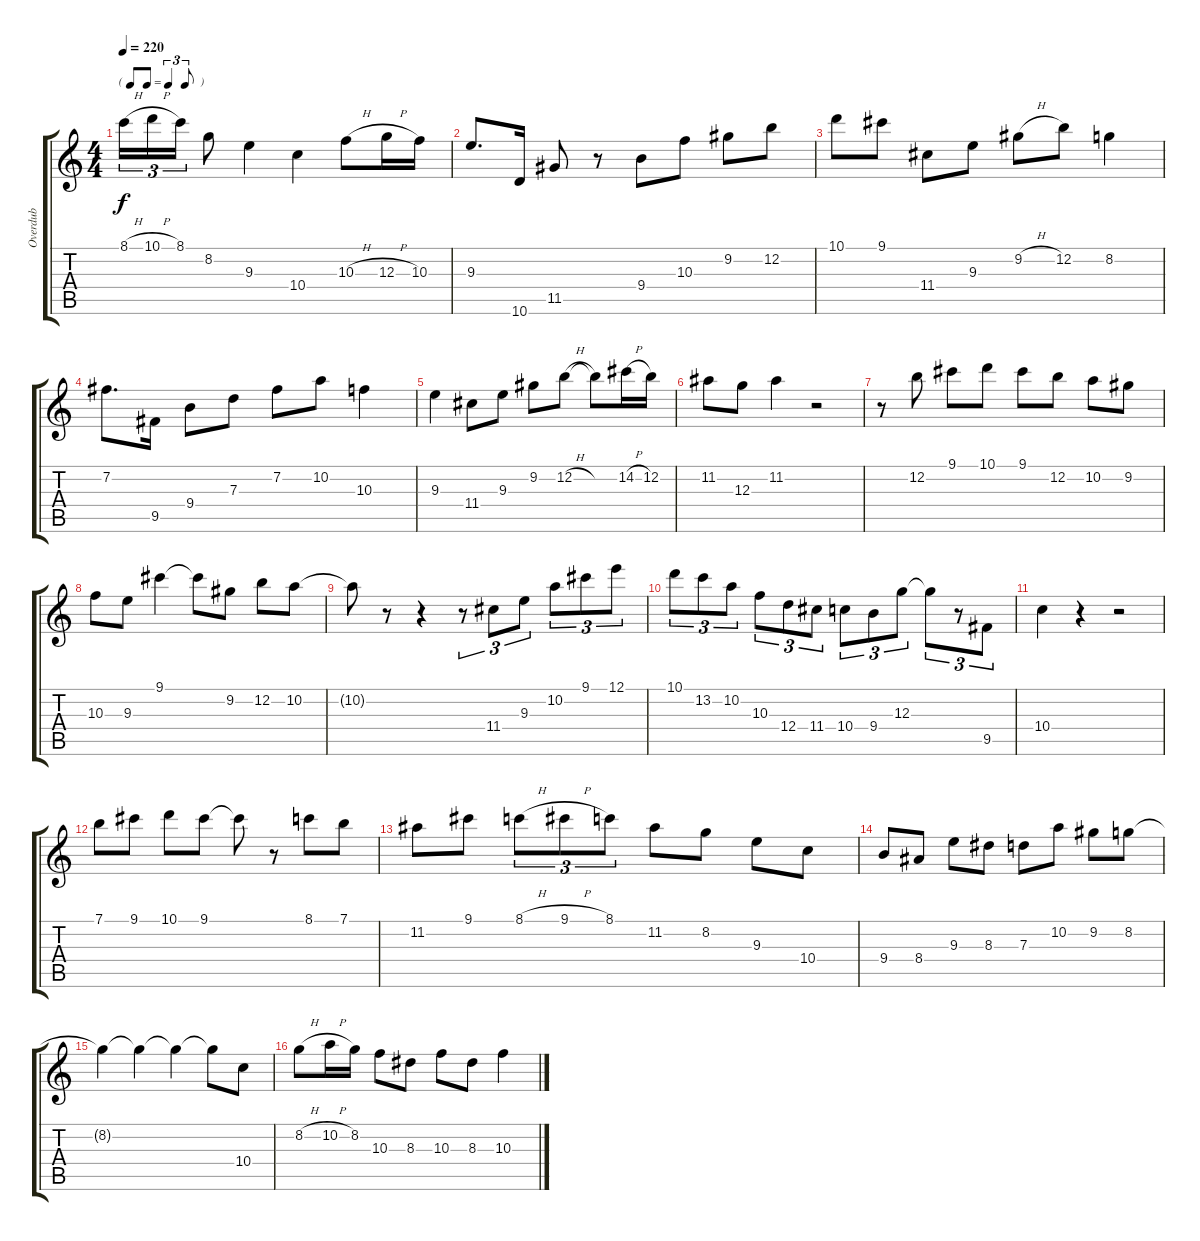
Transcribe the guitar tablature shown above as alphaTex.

\track ("Overdub" "Overdub") {instrument electricbasspick}
\staff {score tabs}
\tuning (E4 B3 G3 D3 A2 E2) {hide}
\ts (4 4)
\tf triplet8th
\tempo 220
\clef g2
\ks c
8.1{h}.16{tu (3 2) dy f} 10.1{h}.16{tu (3 2)} 8.1.16{tu (3 2)} 8.2.8 9.3.4 10.4.4 10.3{h}.8 12.3{h}.16 10.3.16 |
9.3.8{d} 10.6.16 11.5.8 r.8 9.4.8 10.3.8 9.2.8 12.2.8 |
10.1.8 9.1.8 11.4.8 9.3.8 9.2{h}.8 12.2.8 8.2.4 |
7.2.8{d} 9.5.16 9.4.8 7.3.8 7.2.8 10.2.8 10.3.4 |
9.3.4 11.4.8 9.3.8 9.2.8 12.2{h}.8 12.2{t}.8 14.2{h}.16 12.2.16 |
11.2.8 12.3.8 11.2.4 r.2 |
r.8 12.2.8 9.1.8 10.1.8 9.1.8 12.2.8 10.2.8 9.2.8 |
10.3.8 9.3.8 9.1.4 9.1{t}.8 9.2.8 12.2.8 10.2.8 |
10.2{t}.8 r.8 r.4 r.8{tu (3 2)} 11.4.8{tu (3 2)} 9.3.8{tu (3 2)} 10.2.8{tu (3 2)} 9.1.8{tu (3 2)} 12.1.8{tu (3 2)} |
10.1.8{tu (3 2)} 13.2.8{tu (3 2)} 10.2.8{tu (3 2)} 10.3.8{tu (3 2)} 12.4.8{tu (3 2)} 11.4.8{tu (3 2)} 10.4.8{tu (3 2)} 9.4.8{tu (3 2)} 12.3.8{tu (3 2)} 12.3{t}.8{tu (3 2)} r.8{tu (3 2)} 9.5.8{tu (3 2)} |
10.4.4 r.4 r.2 |
7.1.8 9.1.8 10.1.8 9.1.8 9.1{t}.8 r.8 8.1.8 7.1.8 |
11.2.8 9.1.8 8.1{h}.8{tu (3 2)} 9.1{h}.8{tu (3 2)} 8.1.8{tu (3 2)} 11.2.8 8.2.8 9.3.8 10.4.8 |
9.4.8 8.4.8 9.3.8 8.3.8 7.3.8 10.2.8 9.2.8 8.2.8 |
8.2{t}.4 8.2{t}.4 8.2{t}.4 8.2{t}.8 10.4.8 |
8.2{h}.8 10.2{h}.16 8.2.16 10.3.8 8.3.8 10.3.8 8.3.8 10.3.4
